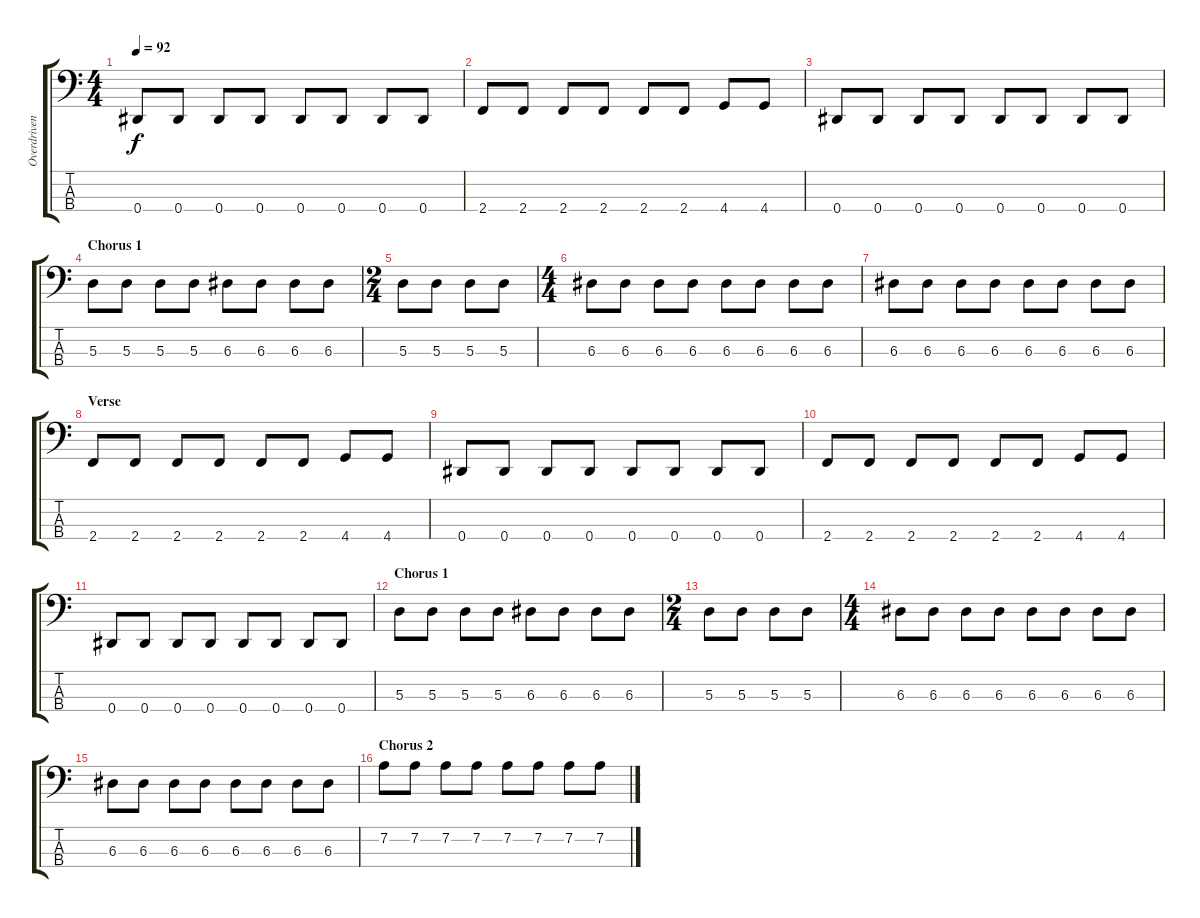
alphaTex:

\track ("Overdriven Bass dropped D#" "Overdriven") {instrument overdrivenguitar}
\staff {score tabs}
\tuning (G2 D2 A1 Eb1) {hide}
\ts (4 4)
\tempo 92
\clef f4
\ks c
0.4.8{dy f} 0.4.8 0.4.8 0.4.8 0.4.8 0.4.8 0.4.8 0.4.8 |
2.4.8 2.4.8 2.4.8 2.4.8 2.4.8 2.4.8 4.4.8 4.4.8 |
0.4.8 0.4.8 0.4.8 0.4.8 0.4.8 0.4.8 0.4.8 0.4.8 |
\section ("" "Chorus 1")
5.3.8 5.3.8 5.3.8 5.3.8 6.3.8 6.3.8 6.3.8 6.3.8 |
\ts (2 4)
5.3.8 5.3.8 5.3.8 5.3.8 |
\ts (4 4)
6.3.8 6.3.8 6.3.8 6.3.8 6.3.8 6.3.8 6.3.8 6.3.8 |
6.3.8 6.3.8 6.3.8 6.3.8 6.3.8 6.3.8 6.3.8 6.3.8 |
\section ("" "Verse")
2.4.8 2.4.8 2.4.8 2.4.8 2.4.8 2.4.8 4.4.8 4.4.8 |
0.4.8 0.4.8 0.4.8 0.4.8 0.4.8 0.4.8 0.4.8 0.4.8 |
2.4.8 2.4.8 2.4.8 2.4.8 2.4.8 2.4.8 4.4.8 4.4.8 |
0.4.8 0.4.8 0.4.8 0.4.8 0.4.8 0.4.8 0.4.8 0.4.8 |
\section ("" "Chorus 1")
5.3.8 5.3.8 5.3.8 5.3.8 6.3.8 6.3.8 6.3.8 6.3.8 |
\ts (2 4)
5.3.8 5.3.8 5.3.8 5.3.8 |
\ts (4 4)
6.3.8 6.3.8 6.3.8 6.3.8 6.3.8 6.3.8 6.3.8 6.3.8 |
6.3.8 6.3.8 6.3.8 6.3.8 6.3.8 6.3.8 6.3.8 6.3.8 |
\section ("" "Chorus 2")
7.2.8 7.2.8 7.2.8 7.2.8 7.2.8 7.2.8 7.2.8 7.2.8
